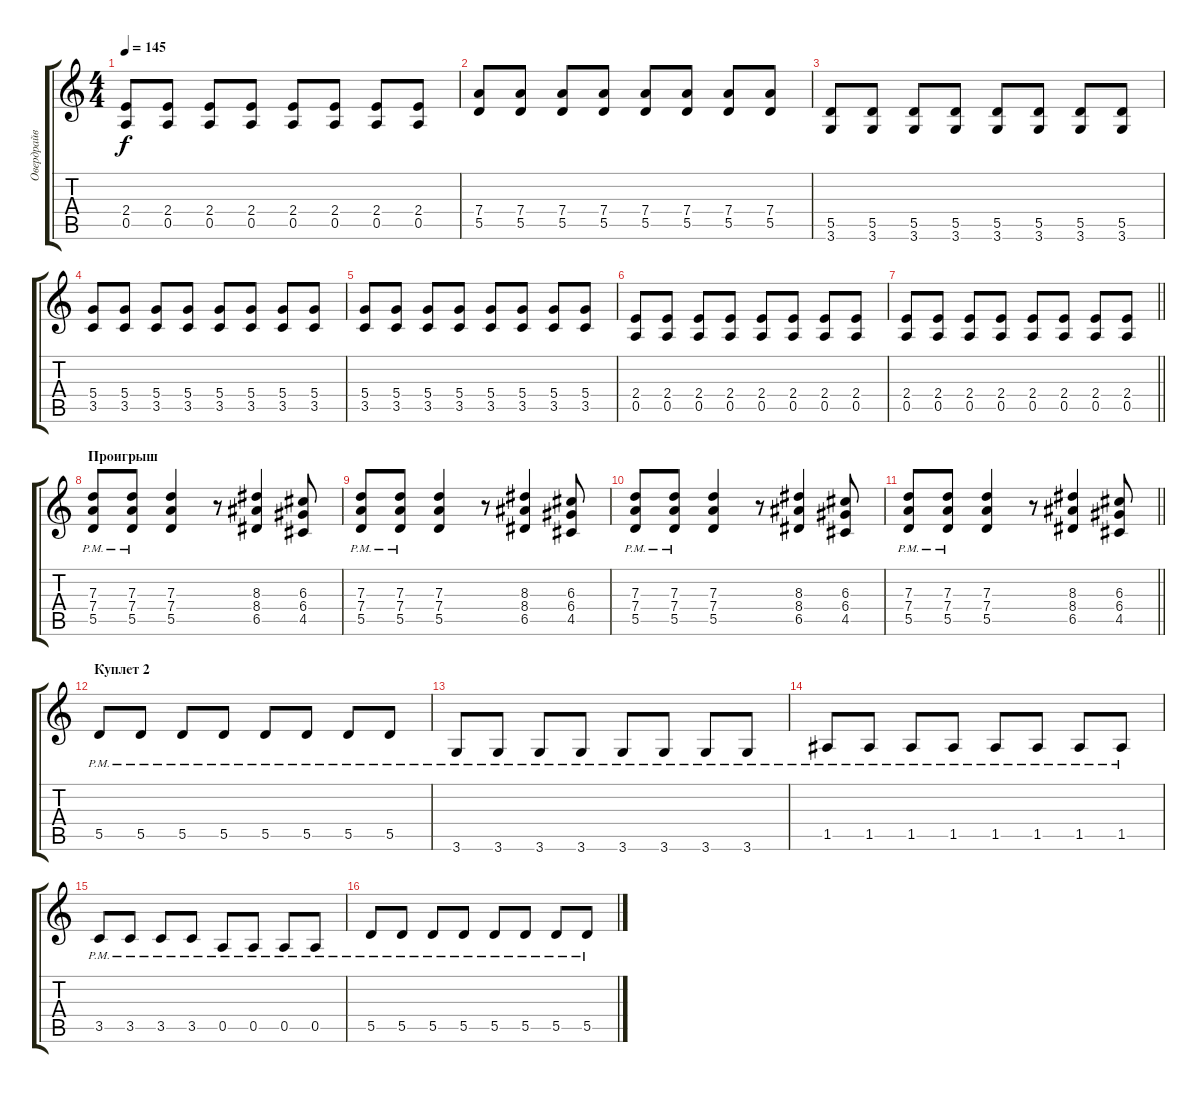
\track ("Овердрайв" "Овердрайв") {instrument overdrivenguitar}
\staff {score tabs}
\tuning (E4 B3 G3 D3 A2 E2) {hide}
\ts (4 4)
\tempo 145
\clef g2
\ks c
(2.4 0.5).8{dy f} (2.4 0.5).8 (2.4 0.5).8 (2.4 0.5).8 (2.4 0.5).8 (2.4 0.5).8 (2.4 0.5).8 (2.4 0.5).8 |
(7.4 5.5).8 (7.4 5.5).8 (7.4 5.5).8 (7.4 5.5).8 (7.4 5.5).8 (7.4 5.5).8 (7.4 5.5).8 (7.4 5.5).8 |
(5.5 3.6).8 (5.5 3.6).8 (5.5 3.6).8 (5.5 3.6).8 (5.5 3.6).8 (5.5 3.6).8 (5.5 3.6).8 (5.5 3.6).8 |
(5.4 3.5).8 (5.4 3.5).8 (5.4 3.5).8 (5.4 3.5).8 (5.4 3.5).8 (5.4 3.5).8 (5.4 3.5).8 (5.4 3.5).8 |
(5.4 3.5).8 (5.4 3.5).8 (5.4 3.5).8 (5.4 3.5).8 (5.4 3.5).8 (5.4 3.5).8 (5.4 3.5).8 (5.4 3.5).8 |
(2.4 0.5).8 (2.4 0.5).8 (2.4 0.5).8 (2.4 0.5).8 (2.4 0.5).8 (2.4 0.5).8 (2.4 0.5).8 (2.4 0.5).8 |
\barLineRight lightlight
(2.4 0.5).8 (2.4 0.5).8 (2.4 0.5).8 (2.4 0.5).8 (2.4 0.5).8 (2.4 0.5).8 (2.4 0.5).8 (2.4 0.5).8 |
\section ("" "Проигрыш")
(7.3{pm} 7.4{pm} 5.5{pm}).8 (7.3{pm} 7.4{pm} 5.5{pm}).8 (7.3 7.4 5.5).4 r.8 (8.3 8.4 6.5).4 (6.3 6.4 4.5).8 |
(7.3{pm} 7.4{pm} 5.5{pm}).8 (7.3{pm} 7.4{pm} 5.5{pm}).8 (7.3 7.4 5.5).4 r.8 (8.3 8.4 6.5).4 (6.3 6.4 4.5).8 |
(7.3{pm} 7.4{pm} 5.5{pm}).8 (7.3{pm} 7.4{pm} 5.5{pm}).8 (7.3 7.4 5.5).4 r.8 (8.3 8.4 6.5).4 (6.3 6.4 4.5).8 |
\barLineRight lightlight
(7.3{pm} 7.4{pm} 5.5{pm}).8 (7.3{pm} 7.4{pm} 5.5{pm}).8 (7.3 7.4 5.5).4 r.8 (8.3 8.4 6.5).4 (6.3 6.4 4.5).8 |
\section ("" "Куплет 2")
5.5{pm}.8 5.5{pm}.8 5.5{pm}.8 5.5{pm}.8 5.5{pm}.8 5.5{pm}.8 5.5{pm}.8 5.5{pm}.8 |
3.6{pm}.8 3.6{pm}.8 3.6{pm}.8 3.6{pm}.8 3.6{pm}.8 3.6{pm}.8 3.6{pm}.8 3.6{pm}.8 |
1.5{pm}.8 1.5{pm}.8 1.5{pm}.8 1.5{pm}.8 1.5{pm}.8 1.5{pm}.8 1.5{pm}.8 1.5{pm}.8 |
3.5{pm}.8 3.5{pm}.8 3.5{pm}.8 3.5{pm}.8 0.5{pm}.8 0.5{pm}.8 0.5{pm}.8 0.5{pm}.8 |
5.5{pm}.8 5.5{pm}.8 5.5{pm}.8 5.5{pm}.8 5.5{pm}.8 5.5{pm}.8 5.5{pm}.8 5.5{pm}.8
